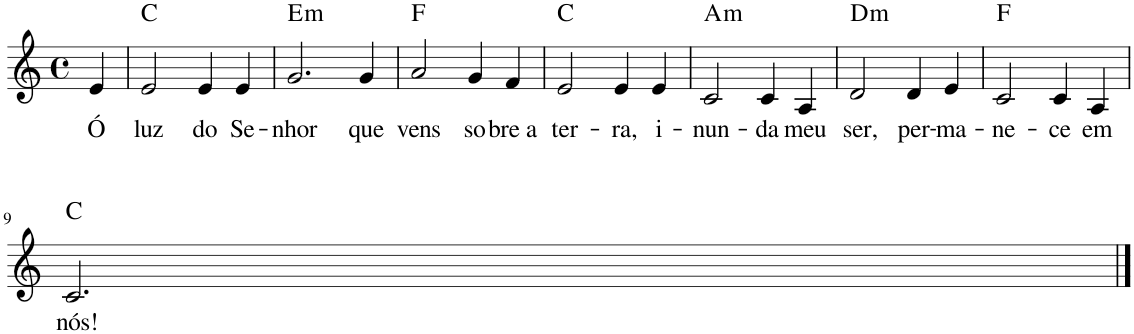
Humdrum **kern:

**kern	**text	**harte
*part1	*part1	*part1
*staff1	*staff1	*
*I"Voz	*	*
*I'Vo.	*	*
!!LO:PB:g=z
*clefG2	*	*
*k[]	*	*
*M4/4	*	*
*met(c)	*	*
=1	=1	=1
!	!LO:LY:b	!
4e/	Ó	.
=2	=2	=2
!	!LO:LY:b	!
2e/	luz	C:maj
!	!LO:LY:b	!
4e/	do	.
!	!LO:LY:b	!
4e/	Se-	.
=3	=3	=3
!	!LO:LY:b	!LO:H:kt=m
2.g/	-nhor	E:min
!	!LO:LY:b	!
4g/	que	.
=4	=4	=4
!	!LO:LY:b	!
2a/	vens	F:maj
!	!LO:LY:b	!
4g/	so-	.
!	!LO:LY:b	!
4f/	-bre a	.
=5	=5	=5
!	!LO:LY:b	!
2e/	ter-	C:maj
!	!LO:LY:b	!
4e/	-ra,	.
!	!LO:LY:b	!
4e/	i-	.
=6	=6	=6
!	!LO:LY:b	!LO:H:kt=m
2c/	-nun-	A:min
!	!LO:LY:b	!
4c/	-da	.
!	!LO:LY:b	!
4A/	meu	.
=7	=7	=7
!	!LO:LY:b	!LO:H:kt=m
2d/	ser,	D:min
!	!LO:LY:b	!
4d/	per-	.
!	!LO:LY:b	!
4e/	-ma-	.
=8	=8	=8
!	!LO:LY:b	!
2c/	-ne-	F:maj
!	!LO:LY:b	!
4c/	-ce	.
!	!LO:LY:b	!
4A/	em	.
!!LO:LB:g=z
=9	=9	=9
!	!LO:LY:b	!
2.c/	nós!	C:maj
==	==	==
*-	*-	*-
